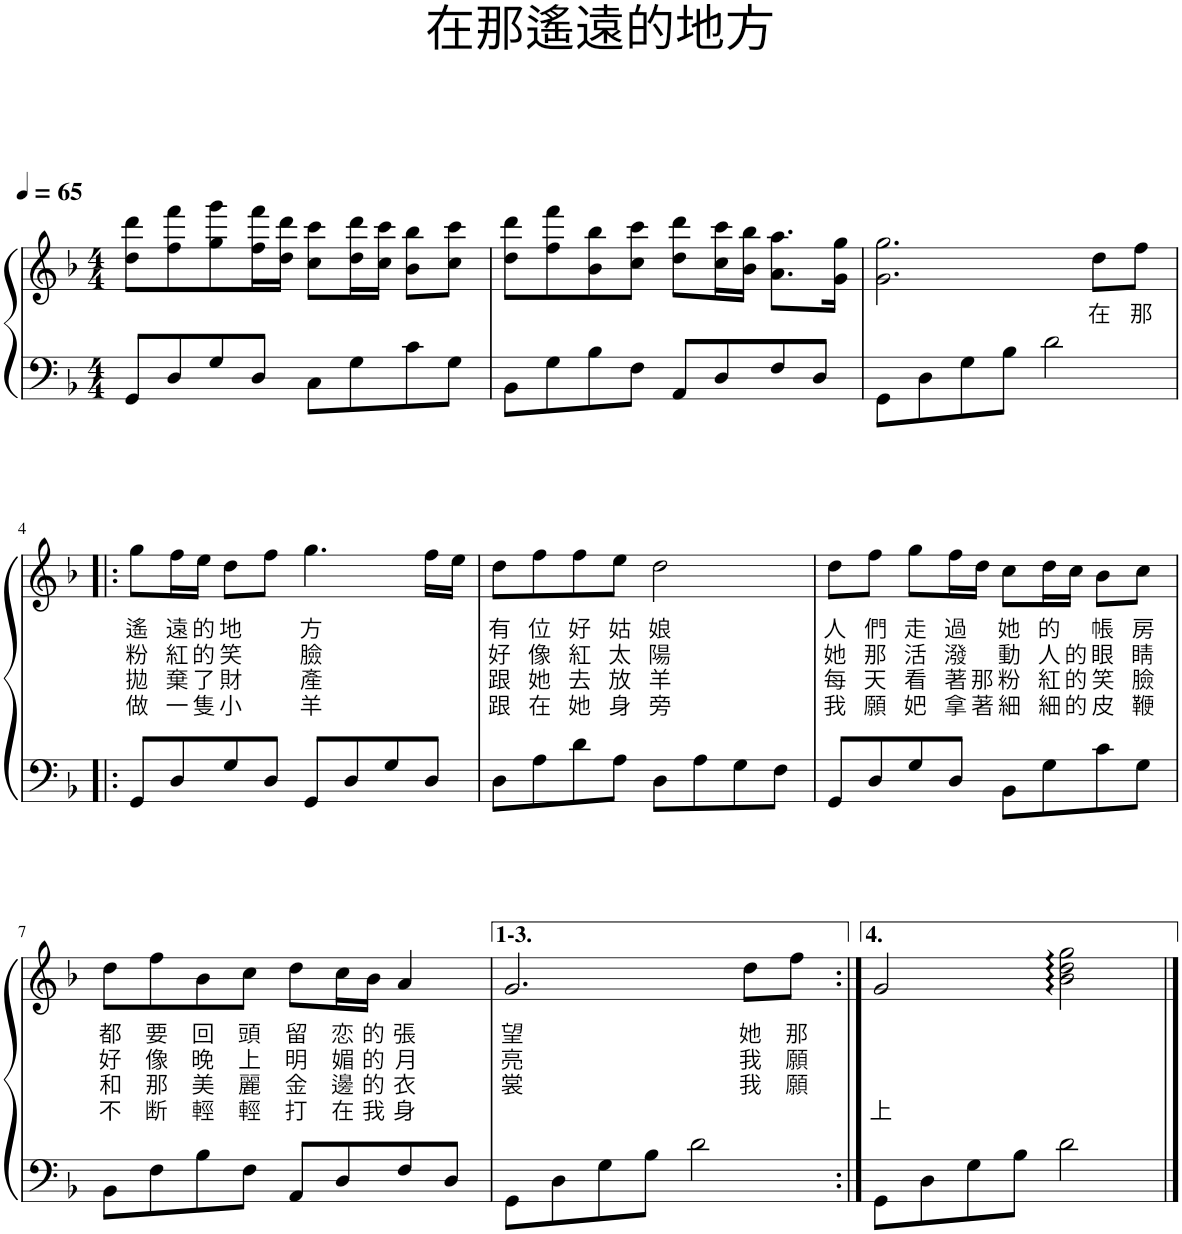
**kern	**kern	**text	**text	**text	**text
*part1	*part1	*part1	*part1	*part1	*part1
*staff2	*staff1	*staff1	*staff1	*staff1	*staff1
*I"Piano	*	*	*	*	*
*I'Pno.	*	*	*	*	*
*clefF4	*clefG2	*	*	*	*
*k[b-]	*k[b-]	*	*	*	*
*M4/4	*M4/4	*	*	*	*
*MM65	*MM65	*	*	*	*
=1	=1	=1	=1	=1	=1
8GG/L	8dd\ 8ddd\L	.	.	.	.
8D/	8ff\ 8fff\	.	.	.	.
8G/	8gg\ 8ggg\	.	.	.	.
8D/J	16ff\ 16fff\L	.	.	.	.
.	16dd\ 16ddd\JJ	.	.	.	.
8C\L	8cc\ 8ccc\L	.	.	.	.
8G\	16dd\ 16ddd\L	.	.	.	.
.	16cc\ 16ccc\JJ	.	.	.	.
8c\	8b-\ 8bb-\L	.	.	.	.
8G\J	8cc\ 8ccc\J	.	.	.	.
=2	=2	=2	=2	=2	=2
8BB-\L	8dd\ 8ddd\L	.	.	.	.
8G\	8ff\ 8fff\	.	.	.	.
8B-\	8b-\ 8bb-\	.	.	.	.
8F\J	8cc\ 8ccc\J	.	.	.	.
8AA/L	8dd\ 8ddd\L	.	.	.	.
8D/	16cc\ 16ccc\L	.	.	.	.
.	16b-\ 16bb-\JJ	.	.	.	.
8F/	8.a\ 8.aa\L	.	.	.	.
8D/J	.	.	.	.	.
.	16g\ 16gg\Jk	.	.	.	.
=3	=3	=3	=3	=3	=3
8GG\L	2.g\ 2.gg\	.	.	.	.
8D\	.	.	.	.	.
8G\	.	.	.	.	.
8B-\J	.	.	.	.	.
2d\	.	.	.	.	.
!	!	!LO:LY:b	!	!	!
.	8dd\L	在	.	.	.
!	!	!LO:LY:b	!	!	!
.	8ff\J	那	.	.	.
!!LO:LB:g=z
=4!|:	=4!|:	=4!|:	=4!|:	=4!|:	=4!|:
!	!	!LO:LY:b	!LO:LY:b	!LO:LY:b	!LO:LY:b
8GG/L	8gg\L	遙	粉	拋	做
!	!	!LO:LY:b	!LO:LY:b	!LO:LY:b	!LO:LY:b
8D/	16ff\L	遠	紅	棄	一
!	!	!LO:LY:b	!LO:LY:b	!LO:LY:b	!LO:LY:b
.	16ee\JJ	的	的	了	隻
!	!	!LO:LY:b	!LO:LY:b	!LO:LY:b	!LO:LY:b
8G/	8dd\L	地	笑	財	小
8D/J	8ff\J	.	.	.	.
!	!	!LO:LY:b	!LO:LY:b	!LO:LY:b	!LO:LY:b
8GG/L	4.gg\	方	臉	產	羊
8D/	.	.	.	.	.
8G/	.	.	.	.	.
8D/J	16ff\LL	.	.	.	.
.	16ee\JJ	.	.	.	.
=5	=5	=5	=5	=5	=5
!	!	!LO:LY:b	!LO:LY:b	!LO:LY:b	!LO:LY:b
8D\L	8dd\L	有	好	跟	跟
!	!	!LO:LY:b	!LO:LY:b	!LO:LY:b	!LO:LY:b
8A\	8ff\	位	像	她	在
!	!	!LO:LY:b	!LO:LY:b	!LO:LY:b	!LO:LY:b
8d\	8ff\	好	紅	去	她
!	!	!LO:LY:b	!LO:LY:b	!LO:LY:b	!LO:LY:b
8A\J	8ee\J	姑	太	放	身
!	!	!LO:LY:b	!LO:LY:b	!LO:LY:b	!LO:LY:b
8D\L	2dd\	娘	陽	羊	旁
8A\	.	.	.	.	.
8G\	.	.	.	.	.
8F\J	.	.	.	.	.
=6	=6	=6	=6	=6	=6
!	!	!LO:LY:b	!LO:LY:b	!LO:LY:b	!LO:LY:b
8GG/L	8dd\L	人	她	每	我
!	!	!LO:LY:b	!LO:LY:b	!LO:LY:b	!LO:LY:b
8D/	8ff\J	們	那	天	願
!	!	!LO:LY:b	!LO:LY:b	!LO:LY:b	!LO:LY:b
8G/	8gg\L	走	活	看	妑
!	!	!LO:LY:b	!LO:LY:b	!LO:LY:b	!LO:LY:b
8D/J	16ff\L	過	潑	著	拿
!	!	!	!	!LO:LY:b	!LO:LY:b
.	16dd\JJ	.	.	那	著
!	!	!LO:LY:b	!LO:LY:b	!LO:LY:b	!LO:LY:b
8BB-\L	8cc\L	她	動	粉	細
!	!	!LO:LY:b	!LO:LY:b	!LO:LY:b	!LO:LY:b
8G\	16dd\L	的	人	紅	細
!	!	!	!LO:LY:b	!LO:LY:b	!LO:LY:b
.	16cc\JJ	.	的	的	的
!	!	!LO:LY:b	!LO:LY:b	!LO:LY:b	!LO:LY:b
8c\	8b-\L	帳	眼	笑	皮
!	!	!LO:LY:b	!LO:LY:b	!LO:LY:b	!LO:LY:b
8G\J	8cc\J	房	睛	臉	鞭
!!LO:LB:g=z
=7	=7	=7	=7	=7	=7
!	!	!LO:LY:b	!LO:LY:b	!LO:LY:b	!LO:LY:b
8BB-\L	8dd\L	都	好	和	不
!	!	!LO:LY:b	!LO:LY:b	!LO:LY:b	!LO:LY:b
8F\	8ff\	要	像	那	断
!	!	!LO:LY:b	!LO:LY:b	!LO:LY:b	!LO:LY:b
8B-\	8b-\	回	晚	美	輕
!	!	!LO:LY:b	!LO:LY:b	!LO:LY:b	!LO:LY:b
8F\J	8cc\J	頭	上	麗	輕
!	!	!LO:LY:b	!LO:LY:b	!LO:LY:b	!LO:LY:b
8AA/L	8dd\L	留	明	金	打
!	!	!LO:LY:b	!LO:LY:b	!LO:LY:b	!LO:LY:b
8D/	16cc\L	恋	媚	邊	在
!	!	!LO:LY:b	!LO:LY:b	!LO:LY:b	!LO:LY:b
.	16b-\JJ	的	的	的	我
!	!	!LO:LY:b	!LO:LY:b	!LO:LY:b	!LO:LY:b
8F/	4a/	張	月	衣	身
8D/J	.	.	.	.	.
=8	=8	=8	=8	=8	=8
!	!	!LO:LY:b	!LO:LY:b	!LO:LY:b	!
8GG\L	2.g/	望	亮	裳	.
8D\	.	.	.	.	.
8G\	.	.	.	.	.
8B-\J	.	.	.	.	.
2d\	.	.	.	.	.
!	!	!LO:LY:b	!LO:LY:b	!LO:LY:b	!
.	8dd\L	她	我	我	.
!	!	!LO:LY:b	!LO:LY:b	!LO:LY:b	!
.	8ff\J	那	願	願	.
=9:|!	=9:|!	=9:|!	=9:|!	=9:|!	=9:|!
!	!	!	!	!	!LO:LY:b
8GG\L	2g/	.	.	.	上
8D\	.	.	.	.	.
8G\	.	.	.	.	.
8B-\J	.	.	.	.	.
2d\	2b-\: 2dd\: 2gg\:	.	.	.	.
==	==	==	==	==	==
*-	*-	*-	*-	*-	*-
